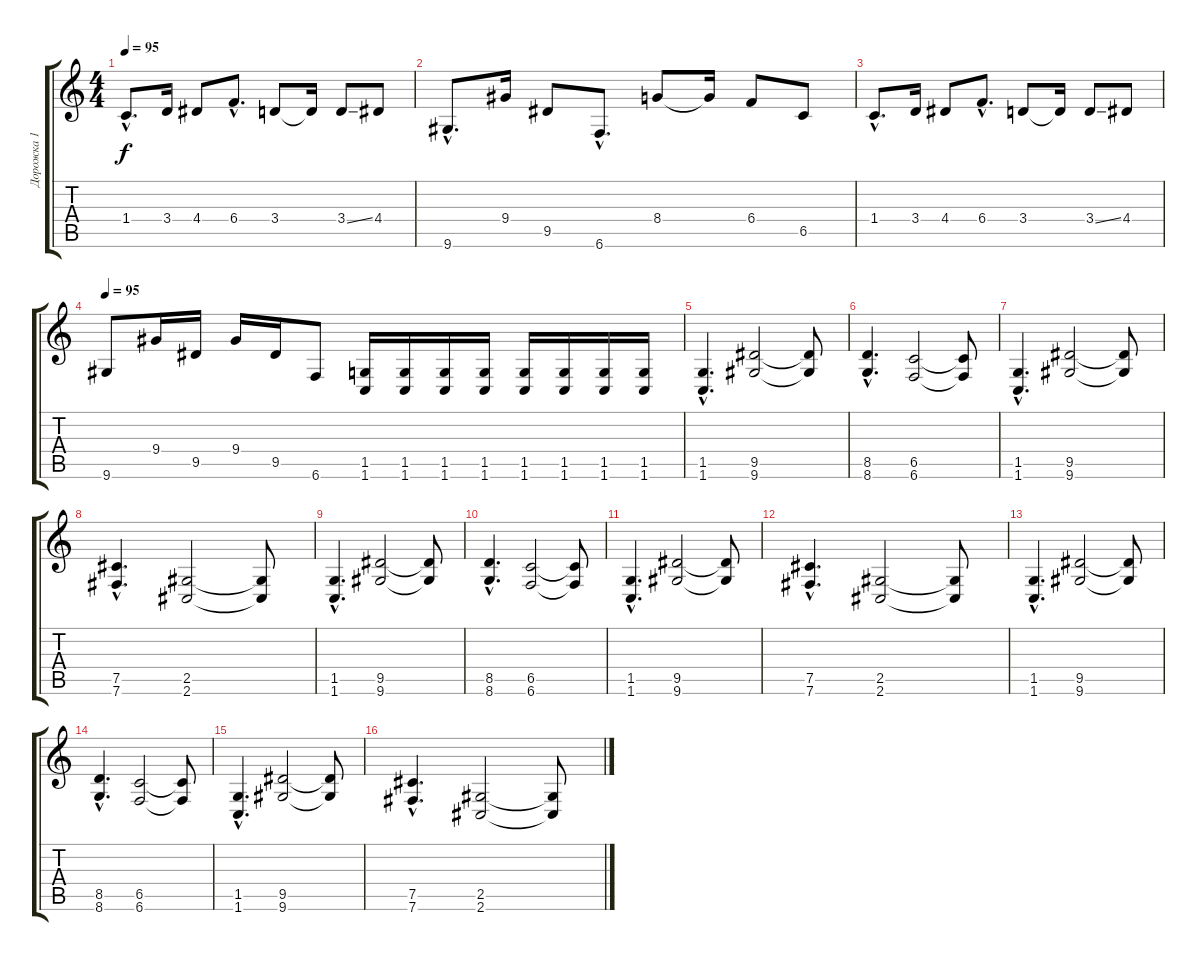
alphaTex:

\track ("Дорожка 1" "Дорожка 1") {instrument acousticguitarnylon}
\staff {score tabs}
\tuning (D4 A3 E3 B2 Gb2 B1) {hide}
\ts (4 4)
\tempo 95
\clef g2
\ks c
1.4{hac}.8{d dy f} 3.4.16 4.4.8 6.4{hac}.8{d} 3.4.8 3.4{t}.16 3.4{ss}.8 4.4.8 |
9.6{hac}.8{d} 9.4.16 9.5.8 6.6{hac}.8{d} 8.4.8 8.4{t}.16 6.4.8 6.5.8 |
1.4{hac}.8{d} 3.4.16 4.4.8 6.4{hac}.8{d} 3.4.8 3.4{t}.16 3.4{ss}.8 4.4.8 |
\tempo 95
9.6.8 9.4.16 9.5.16 9.4.16 9.5.16 6.6.8 (1.5 1.6).16{volume 10 instrument distortionguitar} (1.5 1.6).16{volume 11} (1.5 1.6).16{volume 12} (1.5 1.6).16{volume 13} (1.5 1.6).16{volume 13} (1.5 1.6).16{volume 16} (1.5 1.6).16{volume 14} (1.5 1.6).16{volume 16} |
(1.5{hac} 1.6{hac}).4{d} (9.5 9.6).2 (9.5{t} 9.6{t}).8 |
(8.5{hac} 8.6{hac}).4{d} (6.5 6.6).2 (6.5{t} 6.6{t}).8 |
(1.5{hac} 1.6{hac}).4{d} (9.5 9.6).2 (9.5{t} 9.6{t}).8 |
(7.5{hac} 7.6{hac}).4{d} (2.5 2.6).2 (2.5{t} 2.6{t}).8 |
(1.5{hac} 1.6{hac}).4{d} (9.5 9.6).2 (9.5{t} 9.6{t}).8 |
(8.5{hac} 8.6{hac}).4{d} (6.5 6.6).2 (6.5{t} 6.6{t}).8 |
(1.5{hac} 1.6{hac}).4{d} (9.5 9.6).2 (9.5{t} 9.6{t}).8 |
(7.5{hac} 7.6{hac}).4{d} (2.5 2.6).2 (2.5{t} 2.6{t}).8 |
(1.5{hac} 1.6{hac}).4{d} (9.5 9.6).2 (9.5{t} 9.6{t}).8 |
(8.5{hac} 8.6{hac}).4{d} (6.5 6.6).2 (6.5{t} 6.6{t}).8 |
(1.5{hac} 1.6{hac}).4{d} (9.5 9.6).2 (9.5{t} 9.6{t}).8 |
(7.5{hac} 7.6{hac}).4{d} (2.5 2.6).2 (2.5{t} 2.6{t}).8
